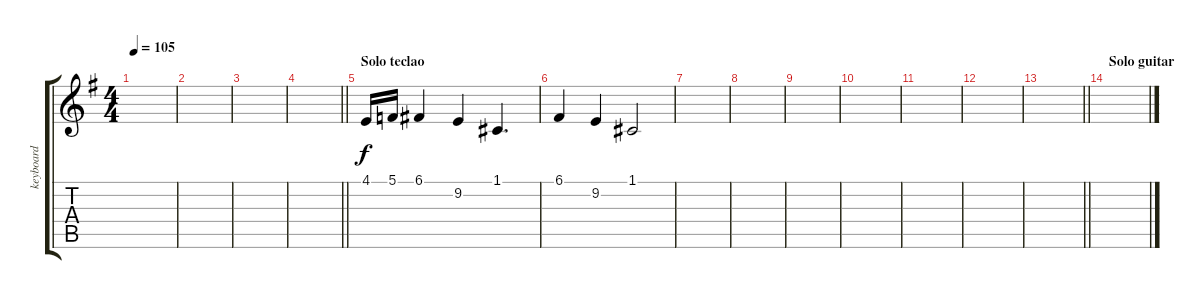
\track ("keyboard" "keyboard") {instrument choiraahs}
\staff {score tabs}
\tuning (C4 G3 Eb3 Bb2 F2 C2) {hide}
\ts (4 4)
\tempo 105
\clef g2
\ks g
|
|
|
\barLineRight lightlight
|
\section ("" "Solo teclao")
4.1.16 5.1.16 6.1.4 9.2.4 1.1.4{d} |
6.1.4 9.2.4 1.1.2 |
|
|
|
|
|
|
\barLineRight lightlight
|
\section ("" "Solo guitar")
